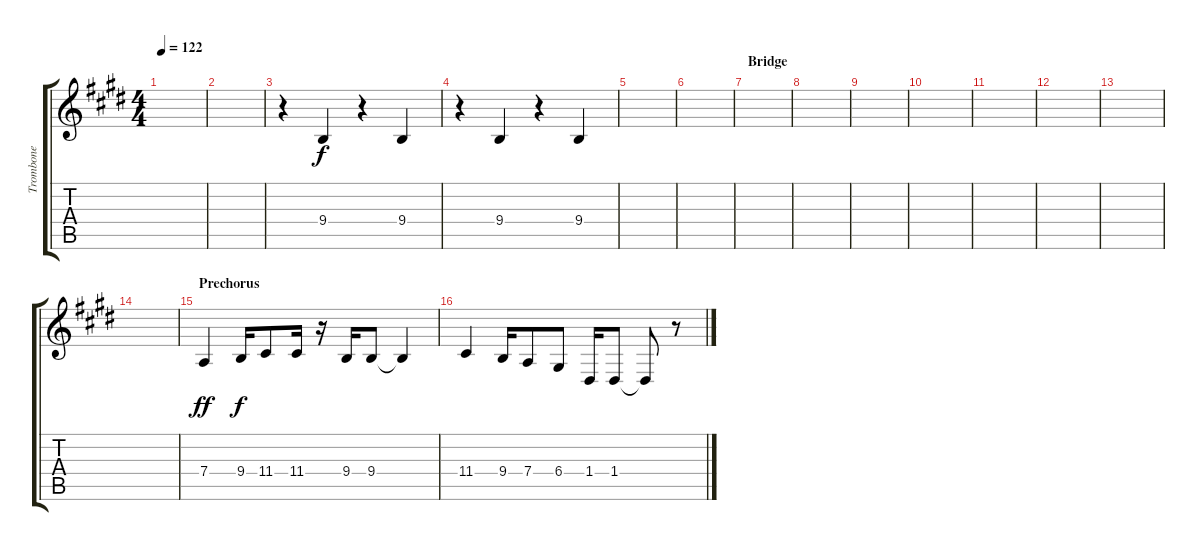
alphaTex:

\track ("Trombone" "Trombone") {instrument trombone}
\staff {score tabs}
\tuning (E4 B3 G3 D3 A2 E2) {hide}
\ts (4 4)
\tempo 122
\clef g2
\ks e
|
|
r.4 9.4.4 r.4 9.4.4 |
r.4 9.4.4 r.4 9.4.4 |
|
|
\section ("" "Bridge")
|
|
|
|
|
|
|
|
\section ("" "Prechorus")
7.4.4{dy ff} 9.4.16{dy f} 11.4.8 11.4.16 r.16 9.4.16 9.4.8 9.4{t}.4 |
11.4.4 9.4.16 7.4.8 6.4.8 1.4.16 1.4.8 1.4{t}.8 r.8
